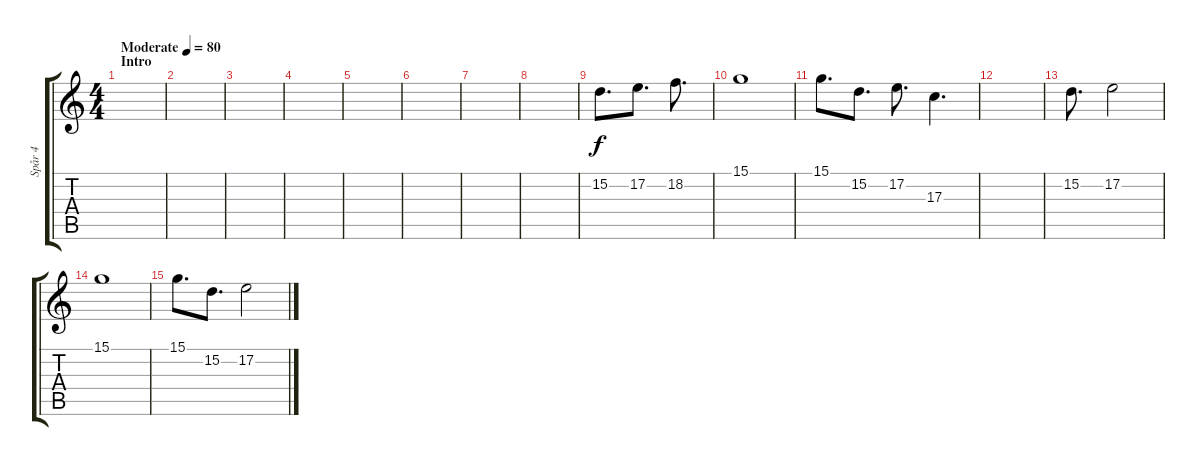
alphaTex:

\track ("Spår 4" "Spår 4") {instrument electricgrandpiano}
\staff {score tabs}
\tuning (E4 B3 G3 D3 A2 E2) {hide}
\ts (4 4)
\section ("" "Intro")
\tempo (80 "Moderate")
\clef g2
\ks c
|
|
|
|
|
|
|
|
15.2.8{d} 17.2.8{d} 18.2.8{d} |
15.1.1 |
15.1.8{d} 15.2.8{d} 17.2.8{d} 17.3.4{d} |
|
15.2.8{d} 17.2.2 |
15.1.1 |
15.1.8{d} 15.2.8{d} 17.2.2
